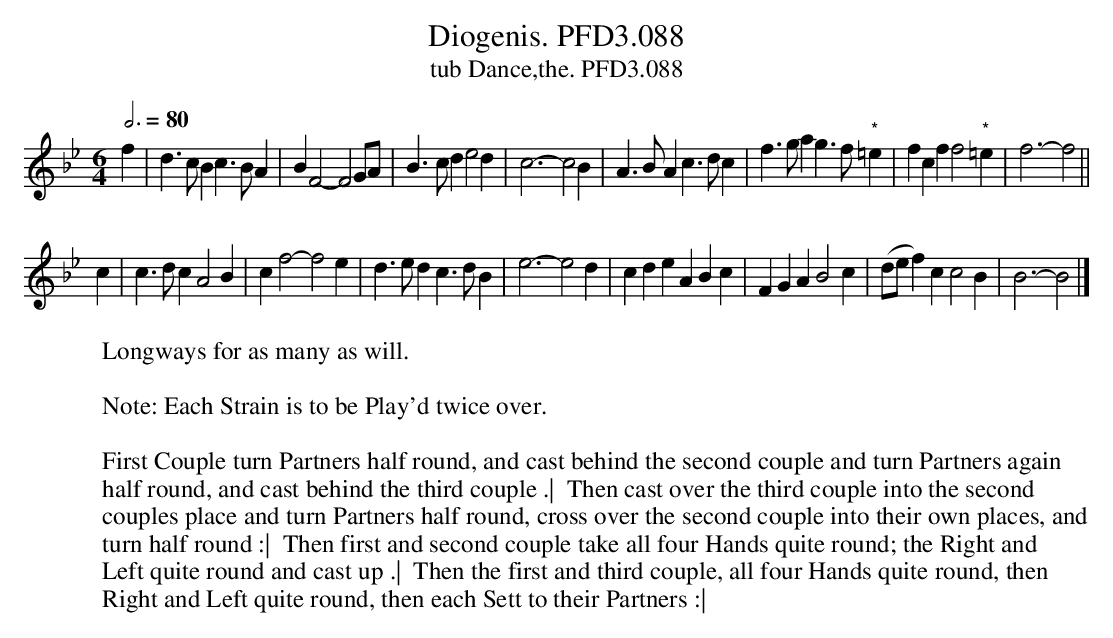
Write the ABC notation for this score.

X:1
T:Diogenis. PFD3.088
T:tub Dance,the. PFD3.088
W:Longways for as many as will.
L:1/4
Q:3/4=80
M:6/4
K:Bb
f|d>c Bc>B A|BF2- F2G/A/|B>c de2d|c3- c2B|A>B A c>dc|f>g a g>f "*"=e|fcf f2"*"=e|f3- f2 ||
c|c>d c A2B|cf2- f2e|d>e d c>dB|e3- e2d|cde ABc|FGA B2c|(d/e/f) c c2B|B3- B2 |]
W:
W: Note: Each Strain is to be Play'd twice over.
W:
W: First Couple turn Partners half round, and cast behind the second couple and turn Partners again
W: half round, and cast behind the third couple .|  Then cast over the third couple into the second
W: couples place and turn Partners half round, cross over the second couple into their own places, and
W: turn half round :|  Then first and second couple take all four Hands quite round; the Right and
W: Left quite round and cast up .|  Then the first and third couple, all four Hands quite round, then
W: Right and Left quite round, then each Sett to their Partners :|
